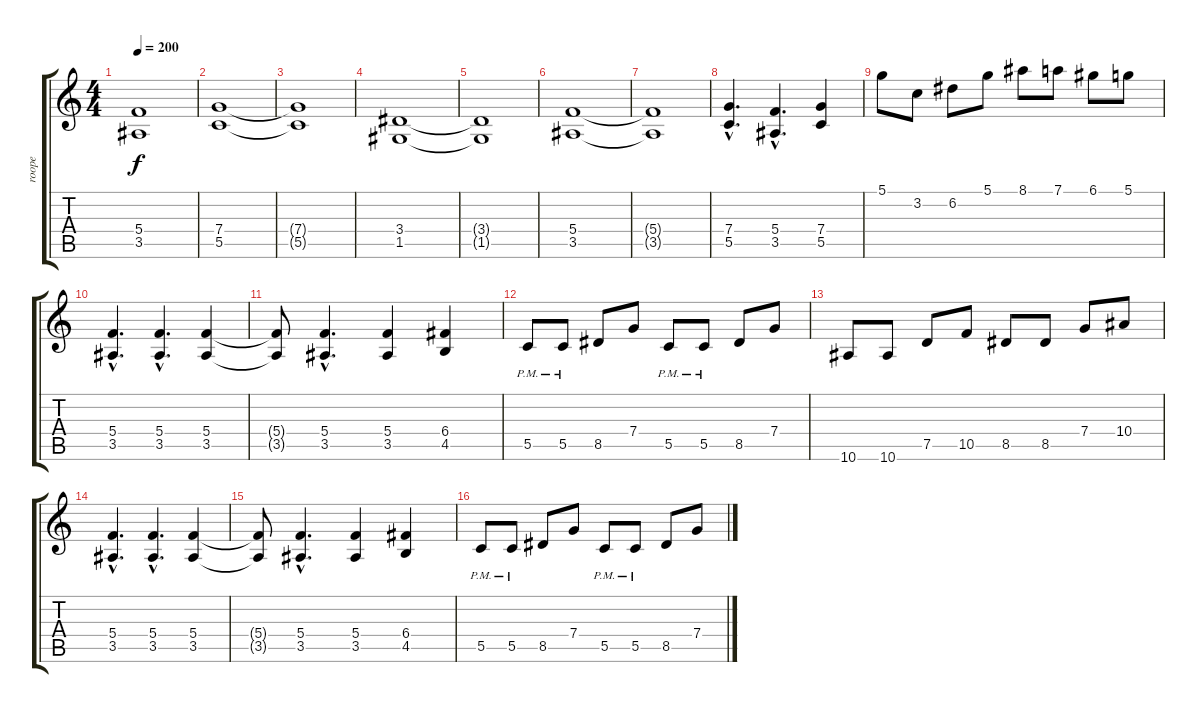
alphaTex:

\track ("roope" "roope") {instrument distortionguitar}
\staff {score tabs}
\tuning (D4 A3 F3 C3 G2 C2) {hide}
\ts (4 4)
\tempo 200
\clef g2
\ks c
(5.4{t} 3.5{t}).1{dy f} |
(7.4 5.5).1 |
(7.4{t} 5.5{t}).1 |
(3.4 1.5).1 |
(3.4{t} 1.5{t}).1 |
(5.4 3.5).1 |
(5.4{t} 3.5{t}).1 |
(7.4{hac} 5.5{hac}).4{d} (5.4{hac} 3.5{hac}).4{d} (7.4 5.5).4 |
5.1.8 3.2.8 6.2.8 5.1.8 8.1.8 7.1.8 6.1.8 5.1.8 |
(5.4{hac} 3.5{hac}).4{d} (5.4{hac} 3.5{hac}).4{d} (5.4 3.5).4 |
(5.4{t} 3.5{t}).8 (5.4{hac} 3.5{hac}).4{d} (5.4 3.5).4 (6.4 4.5).4 |
5.5{pm}.8 5.5{pm}.8 8.5.8 7.4.8 5.5{pm}.8 5.5{pm}.8 8.5.8 7.4.8 |
10.6.8 10.6.8 7.5.8 10.5.8 8.5.8 8.5.8 7.4.8 10.4.8 |
(5.4{hac} 3.5{hac}).4{d} (5.4{hac} 3.5{hac}).4{d} (5.4 3.5).4 |
(5.4{t} 3.5{t}).8 (5.4{hac} 3.5{hac}).4{d} (5.4 3.5).4 (6.4 4.5).4 |
5.5{pm}.8 5.5{pm}.8 8.5.8 7.4.8 5.5{pm}.8 5.5{pm}.8 8.5.8 7.4.8
